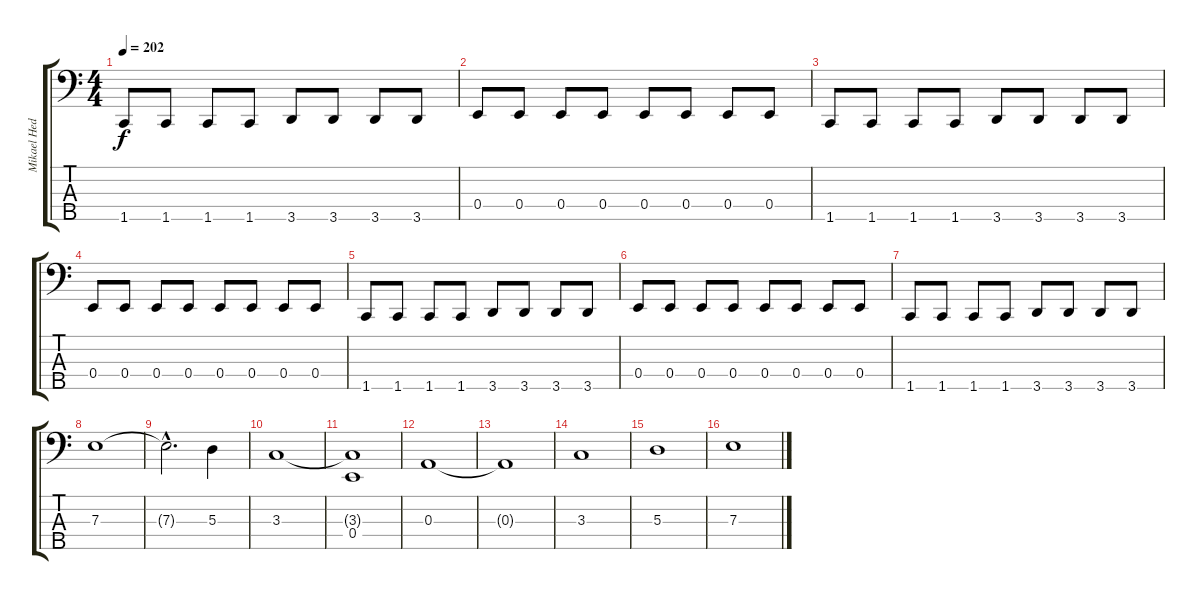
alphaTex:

\track ("Mikael Hedlund" "Mikael Hed") {instrument electricbasspick}
\staff {score tabs}
\tuning (G2 D2 A1 E1 B0) {hide}
\ts (4 4)
\tempo 202
\clef f4
\ks c
1.5.8{dy f} 1.5.8 1.5.8 1.5.8 3.5.8 3.5.8 3.5.8 3.5.8 |
0.4.8 0.4.8 0.4.8 0.4.8 0.4.8 0.4.8 0.4.8 0.4.8 |
1.5.8 1.5.8 1.5.8 1.5.8 3.5.8 3.5.8 3.5.8 3.5.8 |
0.4.8 0.4.8 0.4.8 0.4.8 0.4.8 0.4.8 0.4.8 0.4.8 |
1.5.8 1.5.8 1.5.8 1.5.8 3.5.8 3.5.8 3.5.8 3.5.8 |
0.4.8 0.4.8 0.4.8 0.4.8 0.4.8 0.4.8 0.4.8 0.4.8 |
1.5.8 1.5.8 1.5.8 1.5.8 3.5.8 3.5.8 3.5.8 3.5.8 |
7.3.1 |
7.3{hac t}.2{d} 5.3.4 |
3.3.1 |
(3.3{t} 0.4).1 |
0.3.1 |
0.3{t}.1 |
3.3.1 |
5.3.1 |
7.3.1
